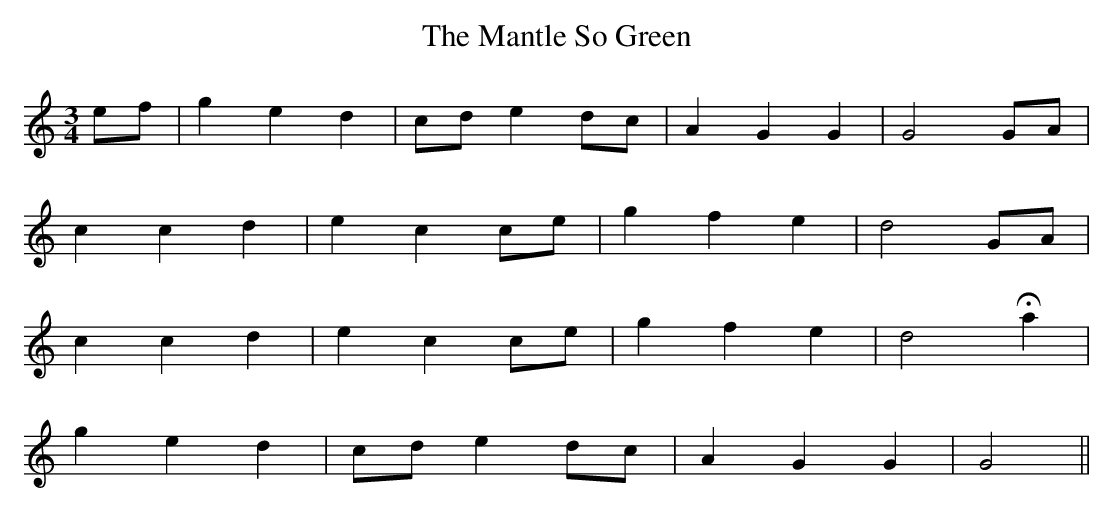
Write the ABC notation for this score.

X:1
T: The Mantle So Green
M: 3/4
L: 1/8
K: C
ef | g2 e2 d2 | cd e2 dc | A2 G2 G2 | G4 GA |
c2 c2 d2 | e2 c2 ce | g2 f2 e2 | d4 GA |
c2 c2 d2 | e2 c2 ce | g2 f2 e2 | d4 Ha2 |
g2 e2 d2 | cd e2 dc | A2 G2 G2 | G4 ||
